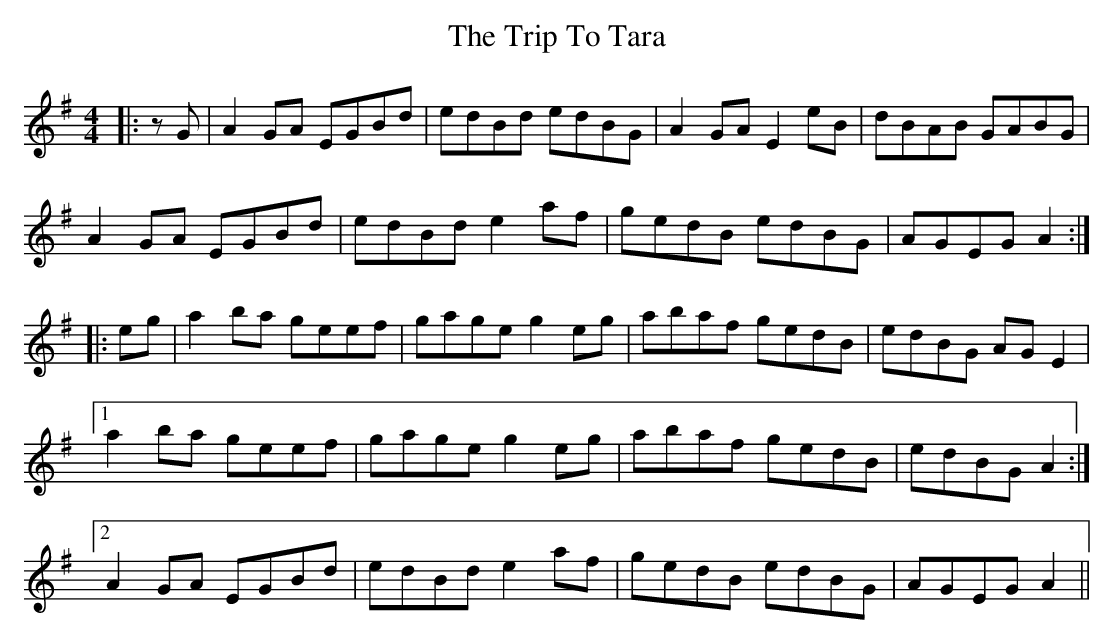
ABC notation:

X:1
T: The Trip To Tara
M: 4/4
L: 1/8
K: Ador
|:zG|A2GA EGBd|edBd edBG|A2GA E2eB|dBAB GABG|
A2GA EGBd|edBd e2af|gedB edBG|AGEGA2:|
|:eg|a2ba geef|gage g2eg|abaf gedB|edBG AGE2|
[1a2ba geef|gage g2eg|abaf gedB|edBG A2:|
[2A2GA EGBd|edBd e2af|gedB edBG|AGEGA2||
